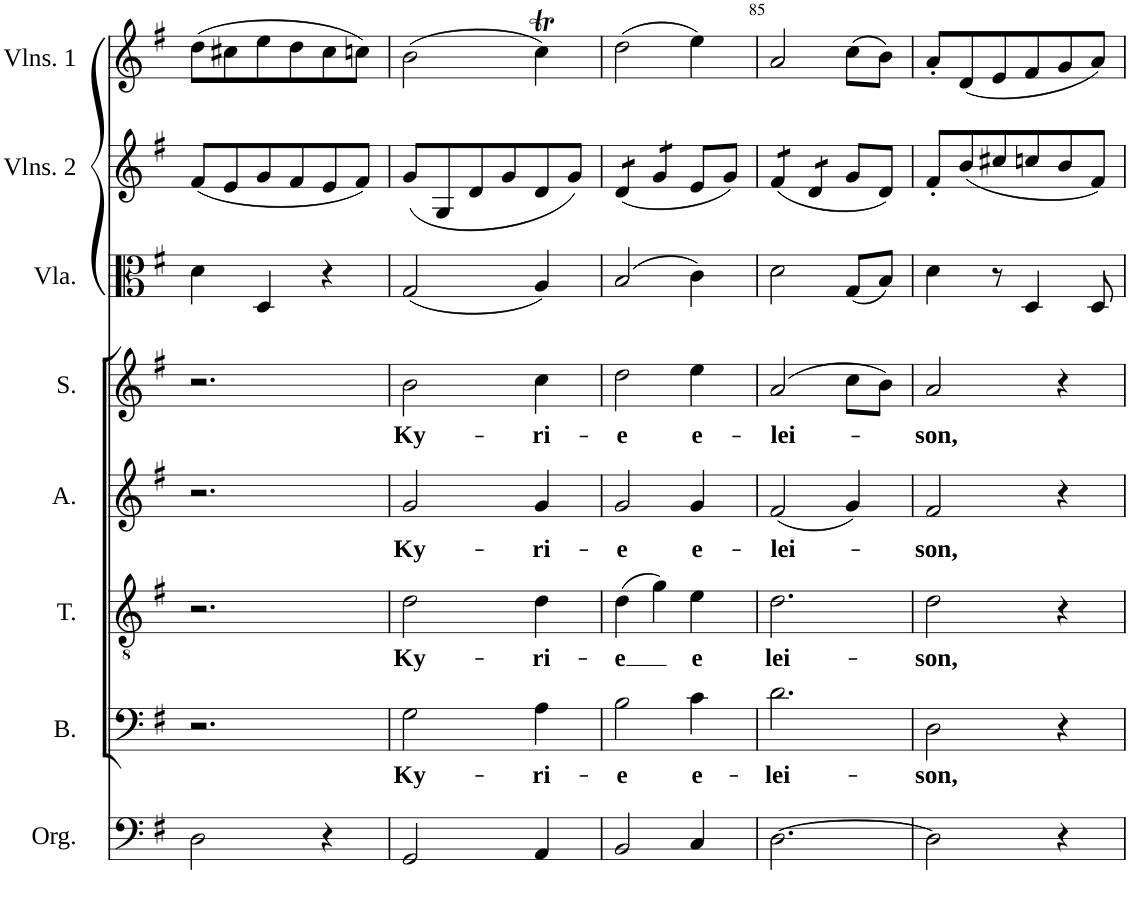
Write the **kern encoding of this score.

**kern	**kern	**text	**kern	**text	**kern	**text	**kern	**text	**kern	**kern	**kern
*part8	*part7	*part7	*part6	*part6	*part5	*part5	*part4	*part4	*part3	*part2	*part1
*staff8	*staff7	*staff7	*staff6	*staff6	*staff5	*staff5	*staff4	*staff4	*staff3	*staff2	*staff1
*I"Organ	*I"Bass	*	*I"Tenor	*	*I"Alto	*	*I"Soprano	*	*I"Viola	*I"Violins 2	*I"Violins 1
*I'Org.	*I'B.	*	*I'T.	*	*I'A.	*	*I'S.	*	*I'Vla.	*I'Vlns. 2	*I'Vlns. 1
!!LO:PB:g=z
*clefF4	*clefF4	*	*clefGv2	*	*clefG2	*	*clefG2	*	*clefC3	*clefG2	*clefG2
*k[f#]	*k[f#]	*	*k[f#]	*	*k[f#]	*	*k[f#]	*	*k[f#]	*k[f#]	*k[f#]
*M3/4	*M3/4	*	*M3/4	*	*M3/4	*	*M3/4	*	*M3/4	*M3/4	*M3/4
=82	=82	=82	=82	=82	=82	=82	=82	=82	=82	=82	=82
2D\	2.r	.	2.r	.	2.r	.	2.r	.	4d\	(8f#/L	(8dd\L
.	.	.	.	.	.	.	.	.	.	8e/	8cc#X\
.	.	.	.	.	.	.	.	.	4D/	8g/	8ee\
.	.	.	.	.	.	.	.	.	.	8f#/	8dd\
4r	.	.	.	.	.	.	.	.	4r	8e/	8cc#\
.	.	.	.	.	.	.	.	.	.	8f#/J)	8ccn\J)
=83	=83	=83	=83	=83	=83	=83	=83	=83	=83	=83	=83
!	!	!LO:LY:b	!	!LO:LY:b	!	!LO:LY:b	!	!LO:LY:b	!	!	!
2GG/	2G\	Ky-	2d\	Ky-	2g/	Ky-	2b\	Ky-	(2G/	(8g/L	(2b\
.	.	.	.	.	.	.	.	.	.	8G/	.
.	.	.	.	.	.	.	.	.	.	8d/	.
.	.	.	.	.	.	.	.	.	.	8g/	.
!	!	!LO:LY:b	!	!LO:LY:b	!	!LO:LY:b	!	!LO:LY:b	!	!	!
4AA/	4A\	-ri-	4d\	-ri-	4g/	-ri-	4cc\	-ri-	4A/)	8d/	4ccT\)
.	.	.	.	.	.	.	.	.	.	8g/J)	.
=84	=84	=84	=84	=84	=84	=84	=84	=84	=84	=84	=84
!	!	!LO:LY:b	!	!LO:LY:b	!	!LO:LY:b	!	!LO:LY:b	!	!	!
*	*	*	*	*	*	*	*	*	*	*tremolo	*
2BB/	2B\	-e	(4d\	-e	2g/	-e	2dd\	-e	(2B/	(8d/L	(2dd\
.	.	.	.	.	.	.	.	.	.	(8d/J	.
.	.	.	4g\)	.	.	.	.	.	.	8g/L	.
.	.	.	.	.	.	.	.	.	.	8g/J	.
*	*	*	*	*	*	*	*	*	*	*Xtremolo	*
!	!	!LO:LY:b	!	!LO:LY:b	!	!LO:LY:b	!	!LO:LY:b	!	!	!
4C/	4c\	e-	4e\	e	4g/	e-	4ee\	e-	4c\)	8e/L	4ee\)
.	.	.	.	.	.	.	.	.	.	8g/J)	.
=85	=85	=85	=85	=85	=85	=85	=85	=85	=85	=85	=85
!	!	!LO:LY:b	!	!LO:LY:b	!	!LO:LY:b	!	!LO:LY:b	!	!	!
*	*	*	*	*	*	*	*	*	*	*tremolo	*
[2.D\	2.d\	-lei-	2.d\	-lei-	(2f#/	-lei-	(2a/	-lei-	2d\	(8f#/L	2a/
.	.	.	.	.	.	.	.	.	.	(8f#/J	.
.	.	.	.	.	.	.	.	.	.	8d/L	.
.	.	.	.	.	.	.	.	.	.	8d/J	.
*	*	*	*	*	*	*	*	*	*	*Xtremolo	*
.	.	.	.	.	4g/)	.	8cc\L	.	(8G/L	8g/L	(8cc\L
.	.	.	.	.	.	.	8b\J)	.	8B/J)	8d/J)	8b\J)
=86	=86	=86	=86	=86	=86	=86	=86	=86	=86	=86	=86
!	!	!LO:LY:b	!	!LO:LY:b	!	!LO:LY:b	!	!LO:LY:b	!	!	!
2D\]	2D\	-son,	2d\	-son,	2f#/	-son,	2a/	-son,	4d\	8f#'/L	8a'/L
.	.	.	.	.	.	.	.	.	.	(8b/	(8d/
.	.	.	.	.	.	.	.	.	8r	8cc#X/	8e/
.	.	.	.	.	.	.	.	.	4D/	8ccn/	8f#/
4r	4r	.	4r	.	4r	.	4r	.	.	8b/	8g/
.	.	.	.	.	.	.	.	.	8D/	8f#/J)	8a/J)
=	=	=	=	=	=	=	=	=	=	=	=
*-	*-	*-	*-	*-	*-	*-	*-	*-	*-	*-	*-
